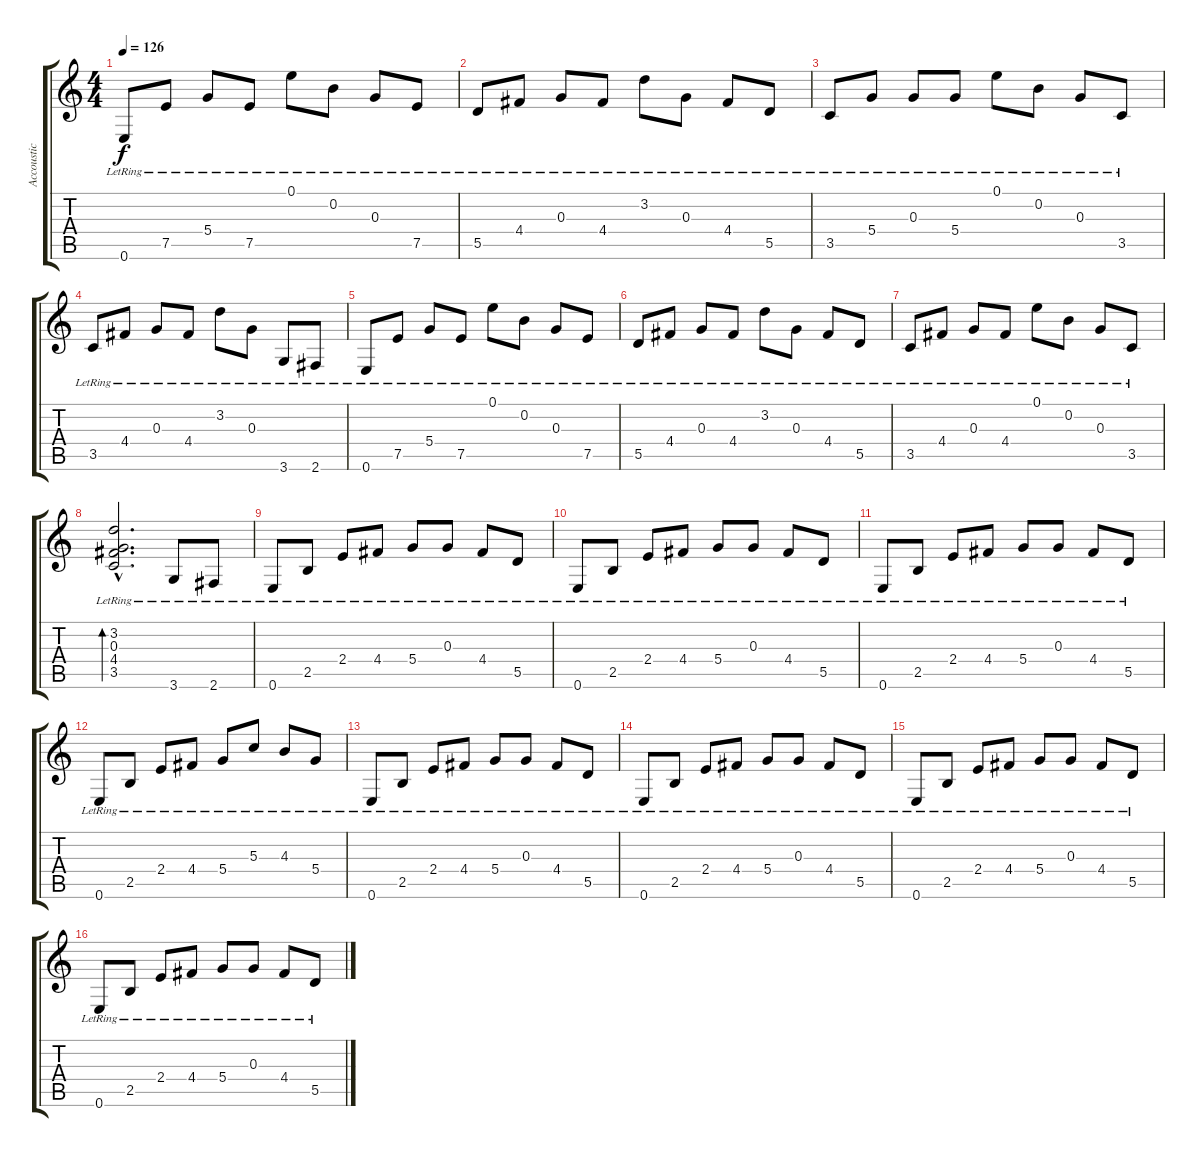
\track ("Accoustic" "Accoustic") {instrument acousticguitarnylon}
\staff {score tabs}
\tuning (E4 B3 G3 D3 A2 E2) {hide}
\ts (4 4)
\tempo 126
\clef g2
\ks c
0.6{lr}.8{dy f instrument acousticguitarnylon} 7.5{lr}.8 5.4{lr}.8 7.5{lr}.8 0.1{lr}.8 0.2{lr}.8 0.3{lr}.8 7.5{lr}.8 |
5.5{lr}.8 4.4{lr}.8 0.3{lr}.8 4.4{lr}.8 3.2{lr}.8 0.3{lr}.8 4.4{lr}.8 5.5{lr}.8 |
3.5{lr}.8 5.4{lr}.8 0.3{lr}.8 5.4{lr}.8 0.1{lr}.8 0.2{lr}.8 0.3{lr}.8 3.5{lr}.8 |
3.5{lr}.8 4.4{lr}.8 0.3{lr}.8 4.4{lr}.8 3.2{lr}.8 0.3{lr}.8 3.6{lr}.8 2.6{lr}.8 |
0.6{lr}.8 7.5{lr}.8 5.4{lr}.8 7.5{lr}.8 0.1{lr}.8 0.2{lr}.8 0.3{lr}.8 7.5{lr}.8 |
5.5{lr}.8 4.4{lr}.8 0.3{lr}.8 4.4{lr}.8 3.2{lr}.8 0.3{lr}.8 4.4{lr}.8 5.5{lr}.8 |
3.5{lr}.8 4.4{lr}.8 0.3{lr}.8 4.4{lr}.8 0.1{lr}.8 0.2{lr}.8 0.3{lr}.8 3.5{lr}.8 |
(3.2{hac lr} 0.3{hac lr} 4.4{hac lr} 3.5{hac lr}).2{d bd 240} 3.6{lr}.8 2.6{lr}.8 |
0.6{lr}.8 2.5{lr}.8 2.4{lr}.8 4.4{lr}.8 5.4{lr}.8 0.3{lr}.8 4.4{lr}.8 5.5{lr}.8 |
0.6{lr}.8 2.5{lr}.8 2.4{lr}.8 4.4{lr}.8 5.4{lr}.8 0.3{lr}.8 4.4{lr}.8 5.5{lr}.8 |
0.6{lr}.8 2.5{lr}.8 2.4{lr}.8 4.4{lr}.8 5.4{lr}.8 0.3{lr}.8 4.4{lr}.8 5.5{lr}.8 |
0.6{lr}.8 2.5{lr}.8 2.4{lr}.8 4.4{lr}.8 5.4{lr}.8 5.3{lr}.8 4.3{lr}.8 5.4{lr}.8 |
0.6{lr}.8 2.5{lr}.8 2.4{lr}.8 4.4{lr}.8 5.4{lr}.8 0.3{lr}.8 4.4{lr}.8 5.5{lr}.8 |
0.6{lr}.8 2.5{lr}.8 2.4{lr}.8 4.4{lr}.8 5.4{lr}.8 0.3{lr}.8 4.4{lr}.8 5.5{lr}.8 |
0.6{lr}.8 2.5{lr}.8 2.4{lr}.8 4.4{lr}.8 5.4{lr}.8 0.3{lr}.8 4.4{lr}.8 5.5{lr}.8 |
0.6{lr}.8 2.5{lr}.8 2.4{lr}.8 4.4{lr}.8 5.4{lr}.8 0.3{lr}.8 4.4{lr}.8 5.5{lr}.8
